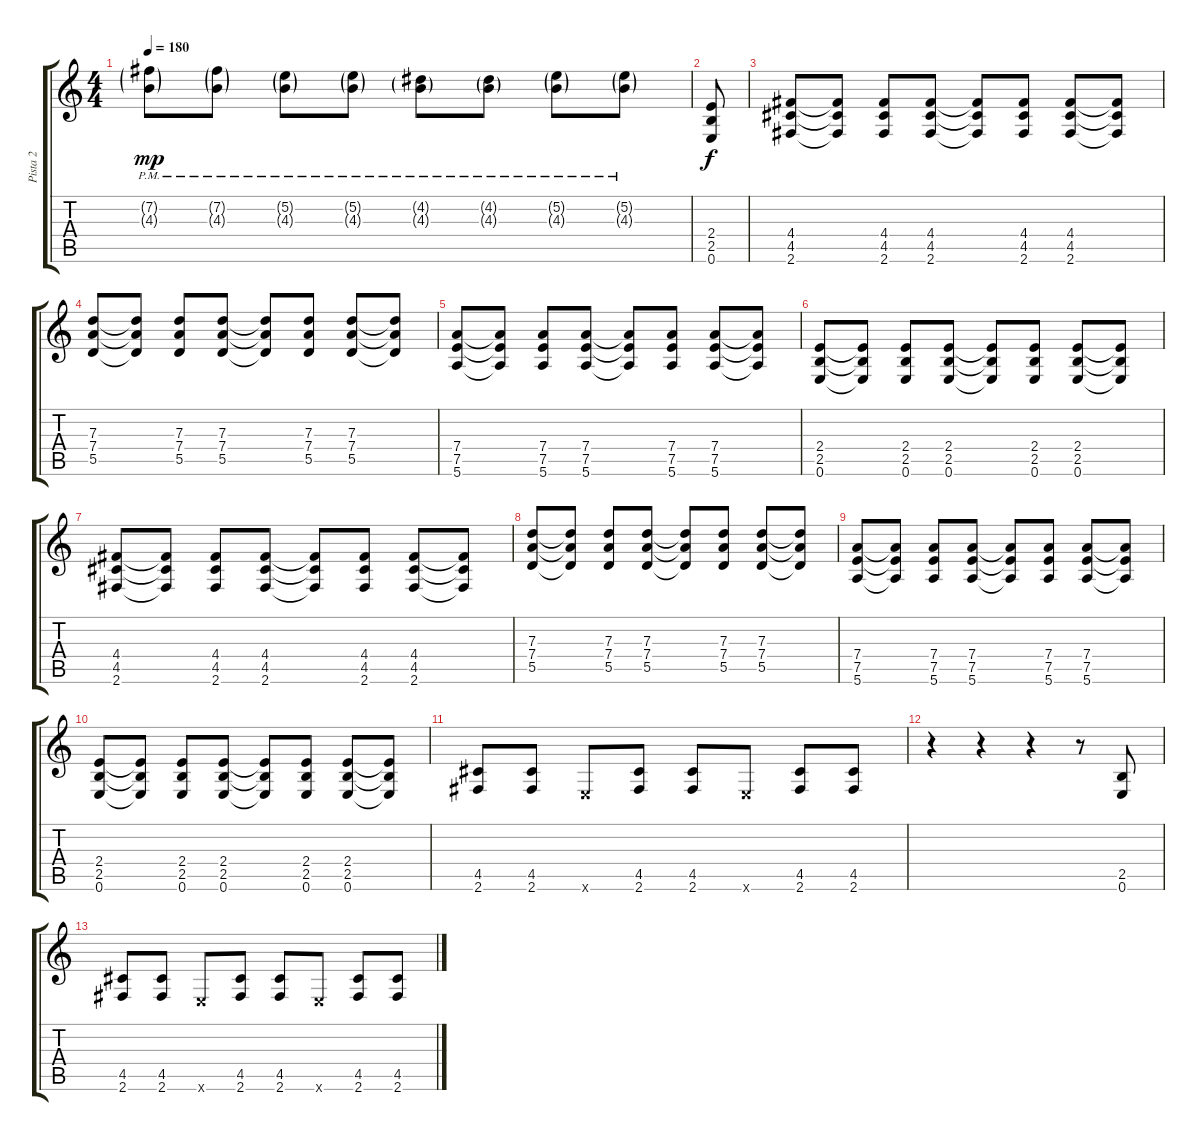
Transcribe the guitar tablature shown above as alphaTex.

\track ("Pista 2" "Pista 2") {instrument distortionguitar}
\staff {score tabs}
\tuning (E4 B3 G3 D3 A2 E2) {hide}
\ts (4 4)
\tempo 180
\clef g2
\ks c
(7.2{g pm} 4.3{g pm}).8{dy mp} (7.2{g pm} 4.3{g pm}).8 (5.2{g pm} 4.3{g pm}).8 (5.2{g pm} 4.3{g pm}).8 (4.2{g pm} 4.3{g pm}).8 (4.2{g pm} 4.3{g pm}).8 (5.2{g pm} 4.3{g pm}).8 (5.2{g pm} 4.3{g pm}).8 |
(2.4 2.5 0.6).8{dy f} |
(4.4 4.5 2.6).8 (4.4{t} 4.5{t} 2.6{t}).8 (4.4 4.5 2.6).8 (4.4 4.5 2.6).8 (4.4{t} 4.5{t} 2.6{t}).8 (4.4 4.5 2.6).8 (4.4 4.5 2.6).8 (4.4{t} 4.5{t} 2.6{t}).8 |
(7.3 7.4 5.5).8 (7.3{t} 7.4{t} 5.5{t}).8 (7.3 7.4 5.5).8 (7.3 7.4 5.5).8 (7.3{t} 7.4{t} 5.5{t}).8 (7.3 7.4 5.5).8 (7.3 7.4 5.5).8 (7.3{t} 7.4{t} 5.5{t}).8 |
(7.4 7.5 5.6).8 (7.4{t} 7.5{t} 5.6{t}).8 (7.4 7.5 5.6).8 (7.4 7.5 5.6).8 (7.4{t} 7.5{t} 5.6{t}).8 (7.4 7.5 5.6).8 (7.4 7.5 5.6).8 (7.4{t} 7.5{t} 5.6{t}).8 |
(2.4 2.5 0.6).8 (2.4{t} 2.5{t} 0.6{t}).8 (2.4 2.5 0.6).8 (2.4 2.5 0.6).8 (2.4{t} 2.5{t} 0.6{t}).8 (2.4 2.5 0.6).8 (2.4 2.5 0.6).8 (2.4{t} 2.5{t} 0.6{t}).8 |
(4.4 4.5 2.6).8 (4.4{t} 4.5{t} 2.6{t}).8 (4.4 4.5 2.6).8 (4.4 4.5 2.6).8 (4.4{t} 4.5{t} 2.6{t}).8 (4.4 4.5 2.6).8 (4.4 4.5 2.6).8 (4.4{t} 4.5{t} 2.6{t}).8 |
(7.3 7.4 5.5).8 (7.3{t} 7.4{t} 5.5{t}).8 (7.3 7.4 5.5).8 (7.3 7.4 5.5).8 (7.3{t} 7.4{t} 5.5{t}).8 (7.3 7.4 5.5).8 (7.3 7.4 5.5).8 (7.3{t} 7.4{t} 5.5{t}).8 |
(7.4 7.5 5.6).8 (7.4{t} 7.5{t} 5.6{t}).8 (7.4 7.5 5.6).8 (7.4 7.5 5.6).8 (7.4{t} 7.5{t} 5.6{t}).8 (7.4 7.5 5.6).8 (7.4 7.5 5.6).8 (7.4{t} 7.5{t} 5.6{t}).8 |
(2.4 2.5 0.6).8 (2.4{t} 2.5{t} 0.6{t}).8 (2.4 2.5 0.6).8 (2.4 2.5 0.6).8 (2.4{t} 2.5{t} 0.6{t}).8 (2.4 2.5 0.6).8 (2.4 2.5 0.6).8 (2.4{t} 2.5{t} 0.6{t}).8 |
(4.5 2.6).8 (4.5 2.6).8 0.6{x}.8 (4.5 2.6).8 (4.5 2.6).8 0.6{x}.8 (4.5 2.6).8 (4.5 2.6).8 |
r.4 r.4 r.4 r.8 (2.5 0.6).8 |
(4.5 2.6).8 (4.5 2.6).8 0.6{x}.8 (4.5 2.6).8 (4.5 2.6).8 0.6{x}.8 (4.5 2.6).8 (4.5 2.6).8
